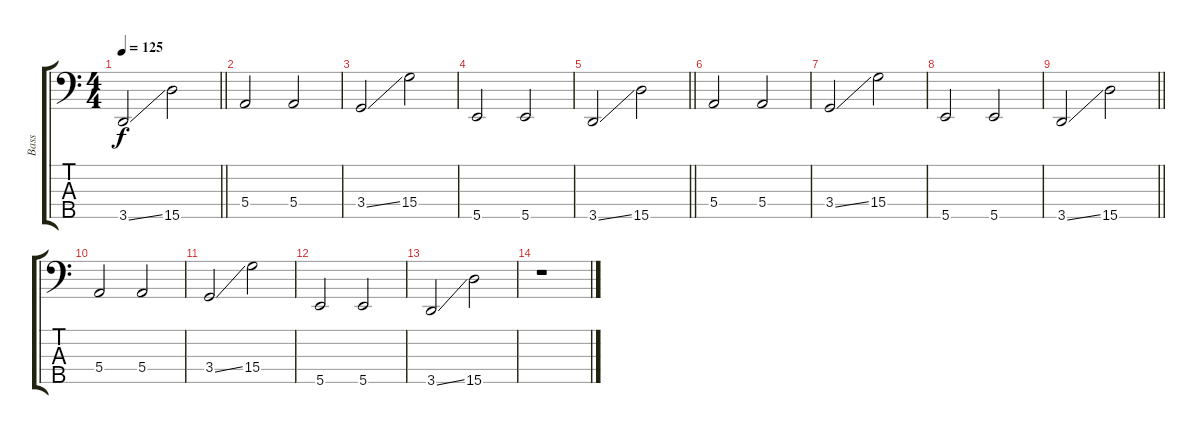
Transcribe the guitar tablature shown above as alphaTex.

\track ("Bass" "Bass") {instrument synthbass2}
\staff {score tabs}
\tuning (G2 D2 A1 E1 B0) {hide}
\ts (4 4)
\tempo 125
\clef f4
\barLineRight lightlight
\ks c
3.5{ss}.2{dy f} 15.5.2 |
5.4.2 5.4.2 |
3.4{ss}.2 15.4.2 |
5.5.2 5.5.2 |
\barLineRight lightlight
3.5{ss}.2 15.5.2 |
\section ("" "")
5.4.2 5.4.2 |
3.4{ss}.2 15.4.2 |
5.5.2 5.5.2 |
\barLineRight lightlight
3.5{ss}.2 15.5.2 |
5.4.2 5.4.2 |
3.4{ss}.2 15.4.2 |
5.5.2 5.5.2 |
3.5{ss}.2 15.5.2 |
r.1
